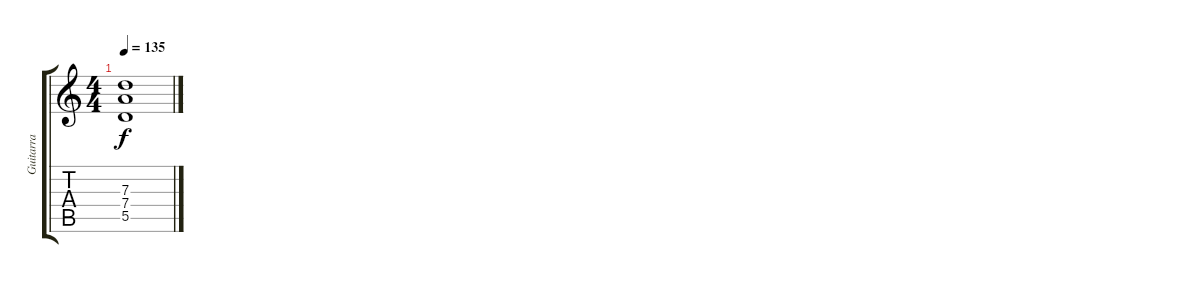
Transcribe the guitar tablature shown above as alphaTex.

\track ("Guitarra" "Guitarra") {instrument overdrivenguitar}
\staff {score tabs}
\tuning (E4 B3 G3 D3 A2 E2) {hide}
\ts (4 4)
\tempo 135
\clef g2
\ks c
(7.3 7.4 5.5).1{dy f}
